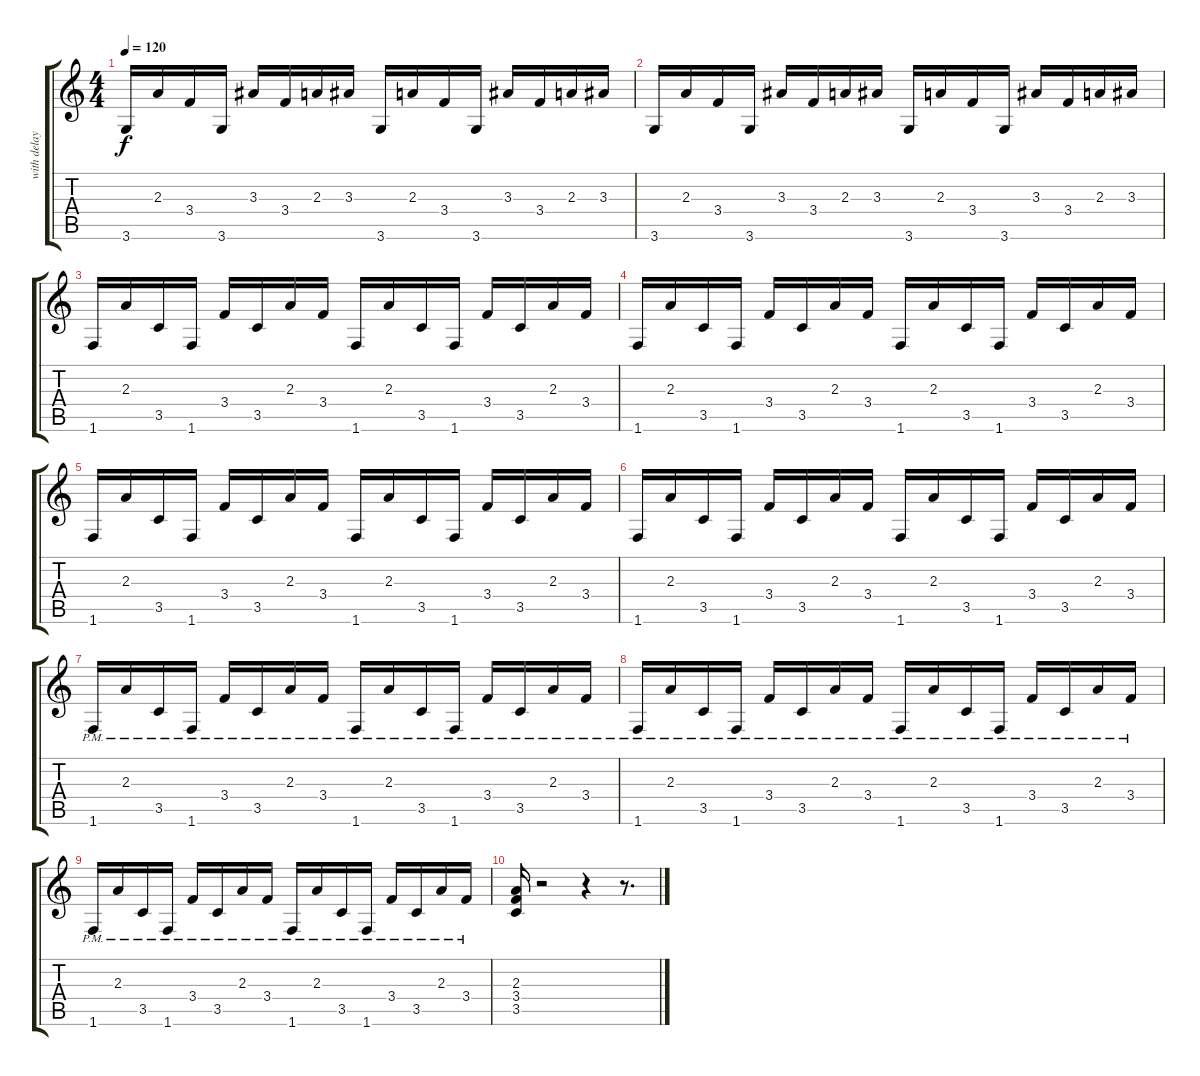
\track ("with delay" "with delay") {instrument acousticguitarsteel}
\staff {score tabs}
\tuning (E4 C4 G3 D3 A2 E2) {hide}
\ts (4 4)
\tempo 120
\clef g2
\ks c
3.6.16{dy f} 2.3.16 3.4.16 3.6.16 3.3.16 3.4.16 2.3.16 3.3.16 3.6.16 2.3.16 3.4.16 3.6.16 3.3.16 3.4.16 2.3.16 3.3.16 |
3.6.16 2.3.16 3.4.16 3.6.16 3.3.16 3.4.16 2.3.16 3.3.16 3.6.16 2.3.16 3.4.16 3.6.16 3.3.16 3.4.16 2.3.16 3.3.16 |
1.6.16 2.3.16 3.5.16 1.6.16 3.4.16 3.5.16 2.3.16 3.4.16 1.6.16 2.3.16 3.5.16 1.6.16 3.4.16 3.5.16 2.3.16 3.4.16 |
1.6.16 2.3.16 3.5.16 1.6.16 3.4.16 3.5.16 2.3.16 3.4.16 1.6.16 2.3.16 3.5.16 1.6.16 3.4.16 3.5.16 2.3.16 3.4.16 |
1.6.16 2.3.16 3.5.16 1.6.16 3.4.16 3.5.16 2.3.16 3.4.16 1.6.16 2.3.16 3.5.16 1.6.16 3.4.16 3.5.16 2.3.16 3.4.16 |
1.6.16 2.3.16 3.5.16 1.6.16 3.4.16 3.5.16 2.3.16 3.4.16 1.6.16 2.3.16 3.5.16 1.6.16 3.4.16 3.5.16 2.3.16 3.4.16 |
1.6{pm}.16 2.3{pm}.16 3.5{pm}.16 1.6{pm}.16 3.4{pm}.16 3.5{pm}.16 2.3{pm}.16 3.4{pm}.16 1.6{pm}.16 2.3{pm}.16 3.5{pm}.16 1.6{pm}.16 3.4{pm}.16 3.5{pm}.16 2.3{pm}.16 3.4{pm}.16 |
1.6{pm}.16 2.3{pm}.16 3.5{pm}.16 1.6{pm}.16 3.4{pm}.16 3.5{pm}.16 2.3{pm}.16 3.4{pm}.16 1.6{pm}.16 2.3{pm}.16 3.5{pm}.16 1.6{pm}.16 3.4{pm}.16 3.5{pm}.16 2.3{pm}.16 3.4{pm}.16 |
1.6{pm}.16 2.3{pm}.16 3.5{pm}.16 1.6{pm}.16 3.4{pm}.16 3.5{pm}.16 2.3{pm}.16 3.4{pm}.16 1.6{pm}.16 2.3{pm}.16 3.5{pm}.16 1.6{pm}.16 3.4{pm}.16 3.5{pm}.16 2.3{pm}.16 3.4{pm}.16 |
(2.3 3.4 3.5).16 r.2 r.4 r.8{d}
